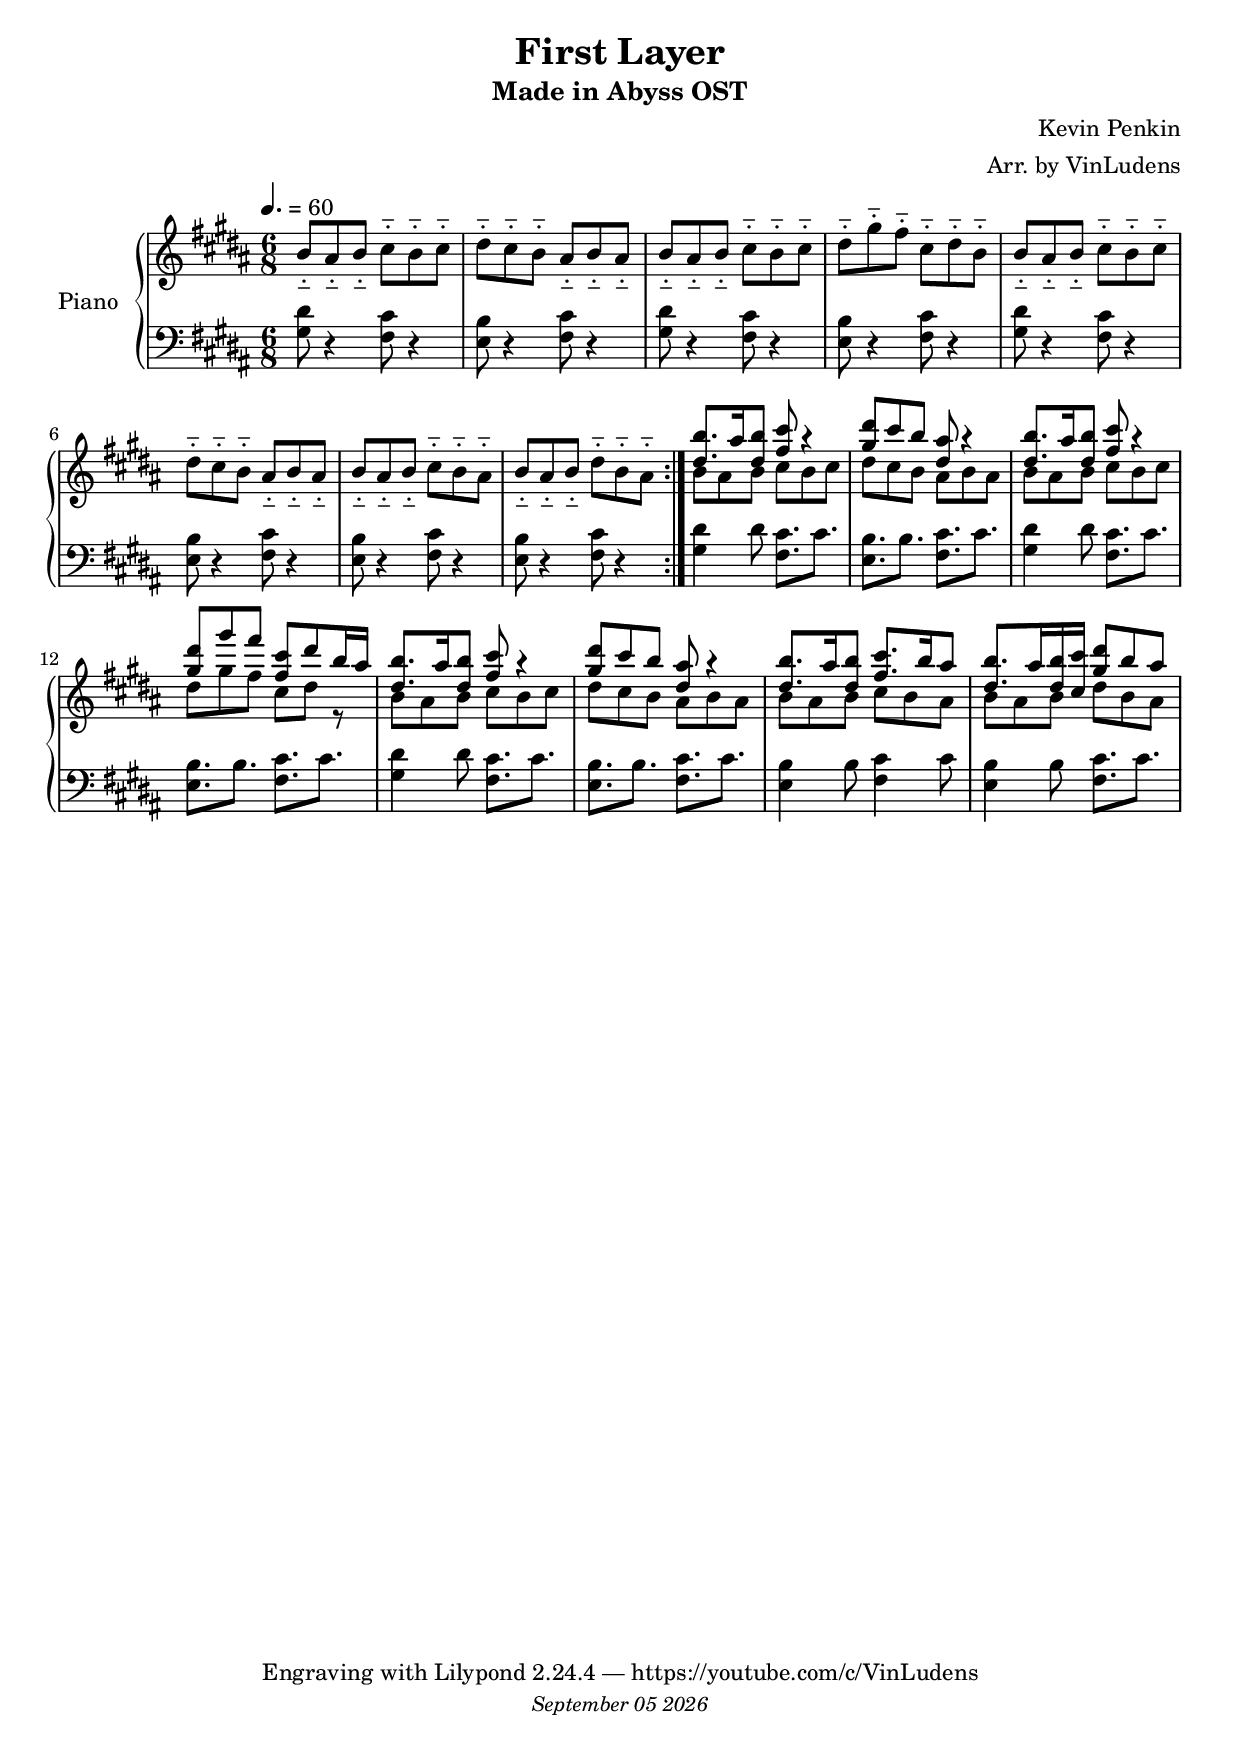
\version "2.23.10"

date = #(strftime "%B %d %Y" (localtime (current-time)))
\header {
  title = "First Layer"
  subtitle = "Made in Abyss OST"
  %instrument = "Piano"
  composer = "Kevin Penkin"
  arranger = "Arr. by VinLudens"
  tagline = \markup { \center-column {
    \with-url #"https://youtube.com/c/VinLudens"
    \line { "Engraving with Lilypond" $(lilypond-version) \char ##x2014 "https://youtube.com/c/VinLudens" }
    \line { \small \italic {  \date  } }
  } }
}

%#(set-global-staff-size 20)
%showLastLength = R1 * 10

% version "2.23.10"
%pagenumheader = \markup { \fill-line { \null \fromproperty #'page:page-number-string } }
%\paper {
%  #(set-paper-size "a4")
%  evenHeaderMarkup = \markup { \on-the-fly \print-page-number-check-first \pagenumheader }
%  oddHeaderMarkup = \evenHeaderMarkup
%}

% version "2.23.10"
\paper {
  #(set-paper-size "a4")
  evenHeaderMarkup = \markup { \if \should-print-page-number { \fill-line { "" \fromproperty #'page:page-number-string } } }
  oddHeaderMarkup = \evenHeaderMarkup
}

\include "global.ly"
\version "2.23.10"
\include "global.ly"

right = \relative c'' {
  \global

  \repeat volta 2 {

    b='8-_ ais-_ b-_ cis-_ b-_ cis-_ |
    dis8-_ cis-_ b-_ ais-_ b-_ ais-_ |
    b='8-_ ais-_ b-_ cis-_ b-_ cis-_ |
    dis-_ gis-_ fis-_ cis-_ dis-_ b-_ |

    b='8-_ ais-_ b-_ cis-_ b-_ cis-_ |
    dis8-_ cis-_ b-_ ais-_ b-_ ais-_ |
    b='8-_ ais-_ b-_ cis-_ b-_ ais-_ |
    b='8-_ ais-_ b-_ dis-_ b-_ ais-_ |

  }

  << { \voiceOne
      <b'='' dis,>8. ais16 <b dis,>8 <cis=''' fis,> r4 |
      <dis=''' gis,>8 cis b <ais dis,> r4 |
      <b='' dis,>8. ais16 <b dis,>8 <cis=''' fis,> r4 |
      <dis=''' gis,>8 gis fis <cis fis,> dis b16 ais |

      <b='' dis,>8. ais16 <b dis,>8 <cis=''' fis,> r4 |
      <dis=''' gis,>8 cis b <ais dis,> r4 |
      <b='' dis,>8. ais16 <b dis,>8 <cis=''' fis,>8. b16 ais8 |
      <b='' dis,>8. ais16 <b dis,>16 <cis cis,> <dis gis,>8 b ais |
    }
    \new Voice { \voiceTwo

      b,='8 ais b cis b cis |
      dis8 cis b ais b ais |
      b='8 ais b cis b cis |
      dis gis fis cis dis r |

      b='8 ais b cis b cis |
      dis8 cis b ais b ais |
      b='8 ais b cis b ais |
      b='8 ais b dis b ais |

    }
  >> \oneVoice

%}
}

\version "2.23.10"
\include "global.ly"

left = \relative c' {
  \global

  \repeat volta 2 {

    <gis dis'>8 r4 <fis cis'>8 r4 |
    <e b'>8 r4 <fis cis'>8 r4 |
    <gis dis'>8 r4 <fis cis'>8 r4 |
    <e b'>8 r4 <fis cis'>8 r4 |

    <gis dis'>8 r4 <fis cis'>8 r4 |
    <e b'>8 r4 <fis cis'>8 r4 |
    <e b'>8 r4 <fis cis'>8 r4 |
    <e b'>8 r4 <fis cis'>8 r4 |

  }


  <gis dis'>4 dis'8 <fis, cis'>8. cis'8. |
  <e, b'>8. b' <fis cis'>8. cis' |
  <gis dis'>4 dis'8 <fis, cis'>8. cis' |
  <e, b'>8. b' <fis cis'> cis' |

  <gis dis'>4 dis'8 <fis, cis'>8. cis' |
  <e, b'>8. b' <fis cis'> cis' |
  <e, b'>4 b'8 <fis cis'>4 cis'8 |
  <e, b'>4 b'8 <fis cis'>8. cis' |


%}
}

\version "2.22.1"
\include "global.ly"

crescPoco = \tweak DynamicText.self-alignment-X #LEFT 
        #(make-dynamic-script (markup #:normal-text #:italic "cresc. poco a poco"))

rit = \tweak DynamicText.self-alignment-X #LEFT #(make-dynamic-script
  (markup #:normal-text #:italic "rit."))

rall = \tweak DynamicText.self-alignment-X #LEFT #(make-dynamic-script
  (markup #:normal-text #:italic "rall."))

dynamics = {
  \global
  % allow text in the dynamics block to be centered vertically
  % \override TextScript.extra-offset = #'(0 . 1)
%}
}


\score {
  \new PianoStaff \with {
    instrumentName = "Piano"
  } << \accidentalStyle piano
    \new Staff = "right" \with {
      midiInstrument = "acoustic grand"
    } \right
    \new Dynamics = "Dynamics" \dynamics
    \new Staff = "left" \with {
      midiInstrument = "acoustic grand"
    } { \clef bass \left }
  >>
  \layout { }
  \midi {
    %\tempo 4=80
    \set Staff.midiMaximumVolume = #0.7
  }
}
